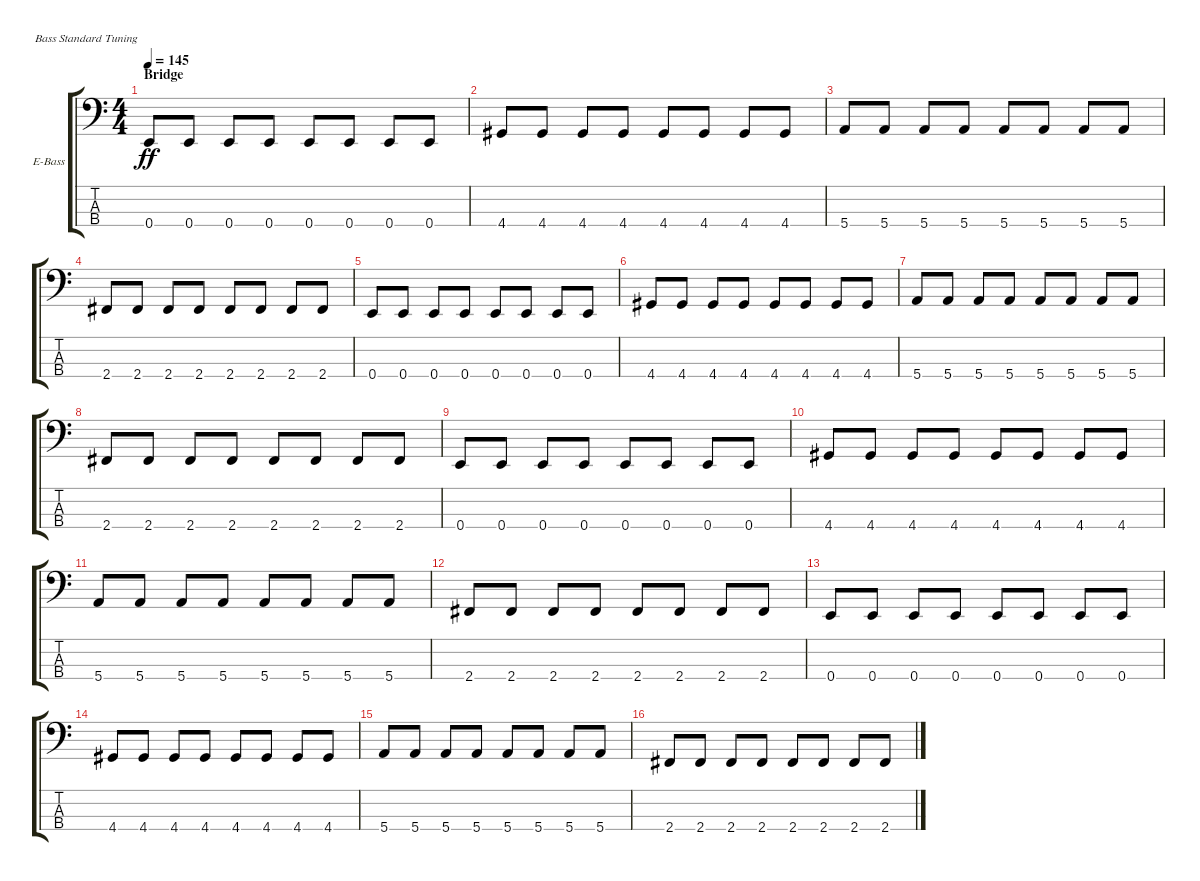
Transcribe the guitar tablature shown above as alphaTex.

\defaultSystemsLayout 4
\bracketExtendMode groupsimilarinstruments
\firstSystemTrackNameOrientation horizontal
\otherSystemsTrackNameOrientation horizontal
\track ("Tom Warren" "E-Bass") {instrument electricbassfinger}
\staff {score tabs}
\tuning (G2 D2 A1 E1)
\ts (4 4)
\section ("" "Bridge")
\tempo 145
\clef f4
\ks c
0.4.8{dy ff} 0.4.8 0.4.8 0.4.8 0.4.8 0.4.8 0.4.8 0.4.8 |
4.4.8 4.4.8 4.4.8 4.4.8 4.4.8 4.4.8 4.4.8 4.4.8 |
5.4.8 5.4.8 5.4.8 5.4.8 5.4.8 5.4.8 5.4.8 5.4.8 |
2.4.8 2.4.8 2.4.8 2.4.8 2.4.8 2.4.8 2.4.8 2.4.8 |
0.4.8 0.4.8 0.4.8 0.4.8 0.4.8 0.4.8 0.4.8 0.4.8 |
4.4.8 4.4.8 4.4.8 4.4.8 4.4.8 4.4.8 4.4.8 4.4.8 |
5.4.8 5.4.8 5.4.8 5.4.8 5.4.8 5.4.8 5.4.8 5.4.8 |
2.4.8 2.4.8 2.4.8 2.4.8 2.4.8 2.4.8 2.4.8 2.4.8 |
0.4.8 0.4.8 0.4.8 0.4.8 0.4.8 0.4.8 0.4.8 0.4.8 |
4.4.8 4.4.8 4.4.8 4.4.8 4.4.8 4.4.8 4.4.8 4.4.8 |
5.4.8 5.4.8 5.4.8 5.4.8 5.4.8 5.4.8 5.4.8 5.4.8 |
2.4.8 2.4.8 2.4.8 2.4.8 2.4.8 2.4.8 2.4.8 2.4.8 |
0.4.8 0.4.8 0.4.8 0.4.8 0.4.8 0.4.8 0.4.8 0.4.8 |
4.4.8 4.4.8 4.4.8 4.4.8 4.4.8 4.4.8 4.4.8 4.4.8 |
5.4.8 5.4.8 5.4.8 5.4.8 5.4.8 5.4.8 5.4.8 5.4.8 |
2.4.8 2.4.8 2.4.8 2.4.8 2.4.8 2.4.8 2.4.8 2.4.8
